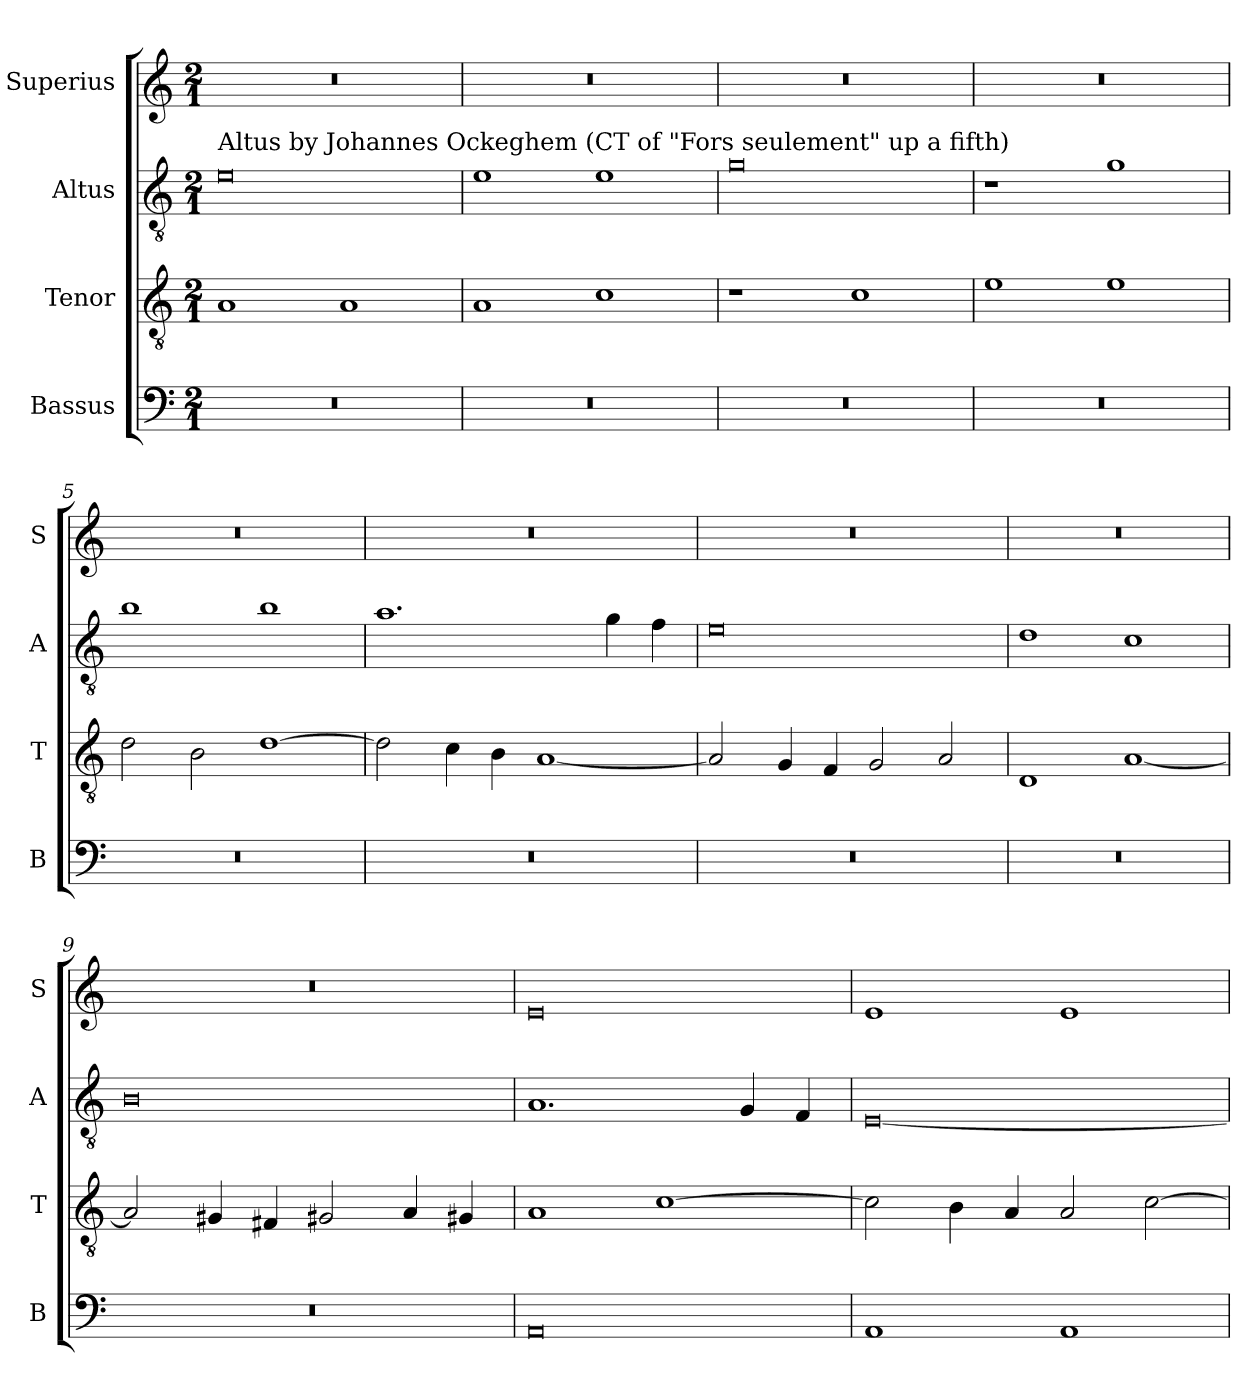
**kern	**kern	**kern	**kern
*part4	*part3	*part2	*part1
*staff4	*staff3	*staff2	*staff1
*I"Bassus	*I"Tenor	*I"Altus	*I"Superius
*I'B	*I'T	*I'A	*I'S
*clefF4	*clefGv2	*clefGv2	*clefG2
*k[]	*k[]	*k[]	*k[]
*M2/1	*M2/1	*M2/1	*M2/1
=1	=1	=1	=1
!	!	!LO:TX:a:t=Altus by Johannes Ockeghem (CT of "Fors seulement" up a fifth)	!
0r	1A	0e	0r
.	1A	.	.
=2	=2	=2	=2
0r	1A	1e	0r
.	1c	1e	.
=3	=3	=3	=3
0r	1r	0g	0r
.	1c	.	.
=4	=4	=4	=4
0r	1e	1r	0r
.	1e	1g	.
=5	=5	=5	=5
0r	2d\	1b	0r
.	2B\	.	.
.	[1d	1b	.
=6	=6	=6	=6
0r	2d\]	1.a	0r
.	4c\	.	.
.	4B\	.	.
.	[1A	.	.
.	.	4g\	.
.	.	4f\	.
=7	=7	=7	=7
0r	2A/]	0e	0r
.	4G/	.	.
.	4F/	.	.
.	2G/	.	.
.	2A/	.	.
=8	=8	=8	=8
0r	1D	1d	0r
.	[1A	1c	.
=9	=9	=9	=9
0r	2A/]	0B	0r
.	4G#X/	.	.
.	4F#X/	.	.
.	2G#X/	.	.
.	4A/	.	.
.	4G#X/	.	.
=10	=10	=10	=10
0AA	1A	1.A	0e
.	[1c	.	.
.	.	4G/	.
.	.	4F/	.
=11	=11	=11	=11
1AA	2c\]	[0E	1e
.	4B\	.	.
.	4A/	.	.
1AA	2A/	.	1e
.	[2c\	.	.
=	=	=	=
*-	*-	*-	*-
